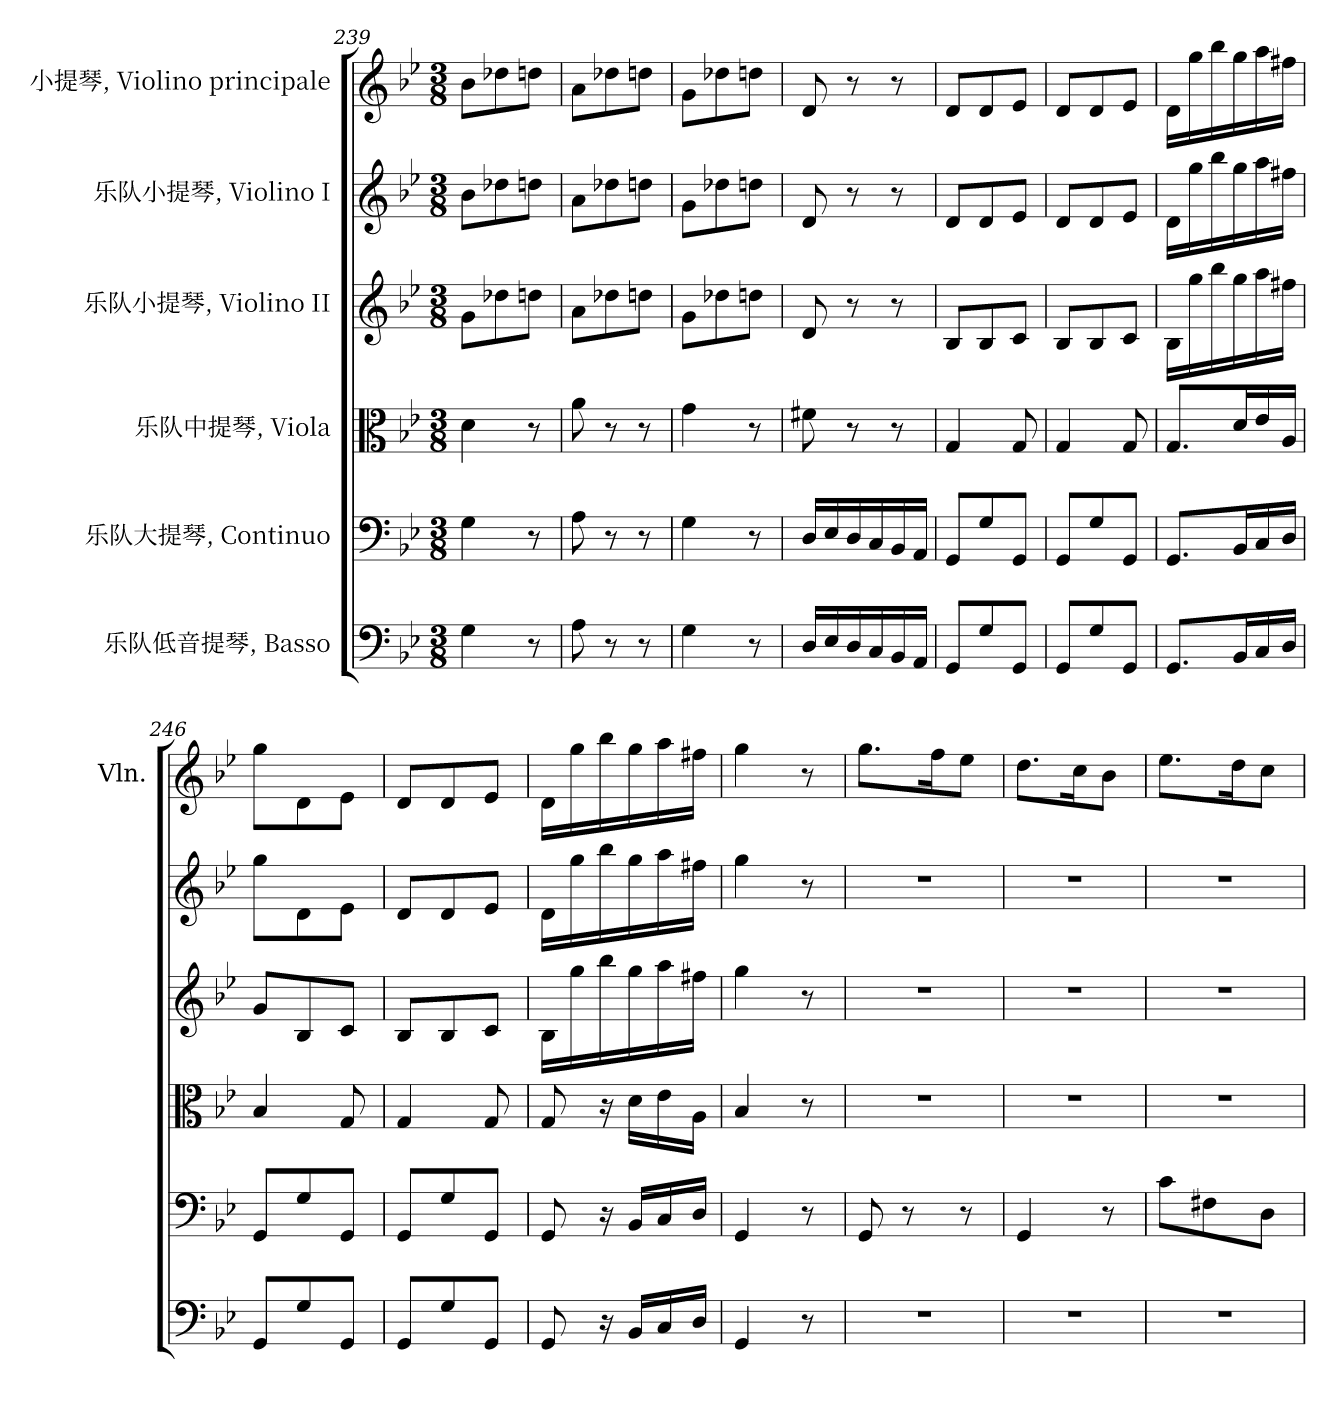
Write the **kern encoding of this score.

**kern	**kern	**kern	**kern	**kern	**kern
*part6	*part5	*part4	*part3	*part2	*part1
*staff6	*staff5	*staff4	*staff3	*staff2	*staff1
*I"乐队低音提琴, Basso	*I"乐队大提琴, Continuo	*I"乐队中提琴, Viola	*I"乐队小提琴, Violino II	*I"乐队小提琴, Violino I	*I"小提琴, Violino principale
*	*	*	*	*	*I'Vln.
*clefF4	*clefF4	*clefC3	*clefG2	*clefG2	*clefG2
*ITrd7c12	*	*	*	*	*
*k[b-e-]	*k[b-e-]	*k[b-e-]	*k[b-e-]	*k[b-e-]	*k[b-e-]
*M3/8	*M3/8	*M3/8	*M3/8	*M3/8	*M3/8
=239	=239	=239	=239	=239	=239
4GG\	4G\	4d\	8g\L	8b-\L	8b-\L
.	.	.	8dd-X\	8dd-X\	8dd-X\
8r	8r	8r	8ddn\J	8ddn\J	8ddn\J
=240	=240	=240	=240	=240	=240
8AA\	8A\	8a\	8a\L	8a\L	8a\L
8r	8r	8r	8dd-X\	8dd-X\	8dd-X\
8r	8r	8r	8ddn\J	8ddn\J	8ddn\J
=241	=241	=241	=241	=241	=241
4GG\	4G\	4g\	8g\L	8g\L	8g\L
.	.	.	8dd-X\	8dd-X\	8dd-X\
8r	8r	8r	8ddn\J	8ddn\J	8ddn\J
=242	=242	=242	=242	=242	=242
16DD/LL	16D/LL	8f#X\	8d/	8d/	8d/
16EE-/	16E-/	.	.	.	.
*	*	*	*	*	*MM97
16DD/	16D/	8r	8r	8r	8r
16CC/	16C/	.	.	.	.
16BBB-/	16BB-/	8r	8r	8r	8r
16AAA/JJ	16AA/JJ	.	.	.	.
=243	=243	=243	=243	=243	=243
8GGG/L	8GG/L	4G/	8B-/L	8d/L	8d/L
8GG/	8G/	.	8B-/	8d/	8d/
8GGG/J	8GG/J	8G/	8c/J	8e-/J	8e-/J
!!LO:LB:g=z
=244	=244	=244	=244	=244	=244
8GGG/L	8GG/L	4G/	8B-/L	8d/L	8d/L
8GG/	8G/	.	8B-/	8d/	8d/
8GGG/J	8GG/J	8G/	8c/J	8e-/J	8e-/J
=245	=245	=245	=245	=245	=245
8.GGG/L	8.GG/L	8.G/L	16B-\LL	16d\LL	16d\LL
.	.	.	16gg\	16gg\	16gg\
.	.	.	16bb-\	16bb-\	16bb-\
16BBB-/L	16BB-/L	16d/L	16gg\	16gg\	16gg\
16CC/	16C/	16e-/	16aa\	16aa\	16aa\
16DD/JJ	16D/JJ	16A/JJ	16ff#X\JJ	16ff#X\JJ	16ff#X\JJ
=246	=246	=246	=246	=246	=246
8GGG/L	8GG/L	4B-/	8g/L	8gg\L	8gg\L
*	*	*	*	*	*MM98
8GG/	8G/	.	8B-/	8d\	8d\
8GGG/J	8GG/J	8G/	8c/J	8e-\J	8e-\J
=247	=247	=247	=247	=247	=247
8GGG/L	8GG/L	4G/	8B-/L	8d/L	8d/L
8GG/	8G/	.	8B-/	8d/	8d/
8GGG/J	8GG/J	8G/	8c/J	8e-/J	8e-/J
=248	=248	=248	=248	=248	=248
8GGG/	8GG/	8G/	16B-\LL	16d\LL	16d\LL
.	.	.	16gg\	16gg\	16gg\
16r	16r	16r	16bb-\	16bb-\	16bb-\
16BBB-/LL	16BB-/LL	16d\LL	16gg\	16gg\	16gg\
16CC/	16C/	16e-\	16aa\	16aa\	16aa\
16DD/JJ	16D/JJ	16A\JJ	16ff#X\JJ	16ff#X\JJ	16ff#X\JJ
=249	=249	=249	=249	=249	=249
*	*	*	*	*	*MM100
4GGG/	4GG/	4B-/	4gg\	4gg\	4gg\
8r	8r	8r	8r	8r	8r
=250	=250	=250	=250	=250	=250
4.r	8GG/	4.r	4.r	4.r	8.gg\L
.	8r	.	.	.	.
.	.	.	.	.	16ff\K
.	8r	.	.	.	8ee-\J
!!LO:PB:g=z
=251	=251	=251	=251	=251	=251
4.r	4GG/	4.r	4.r	4.r	8.dd\L
.	.	.	.	.	16cc\K
.	8r	.	.	.	8b-\J
=252	=252	=252	=252	=252	=252
4.r	8c\L	4.r	4.r	4.r	8.ee-\L
.	8F#X\	.	.	.	.
.	.	.	.	.	16dd\K
.	8D\J	.	.	.	8cc\J
=	=	=	=	=	=
*-	*-	*-	*-	*-	*-
